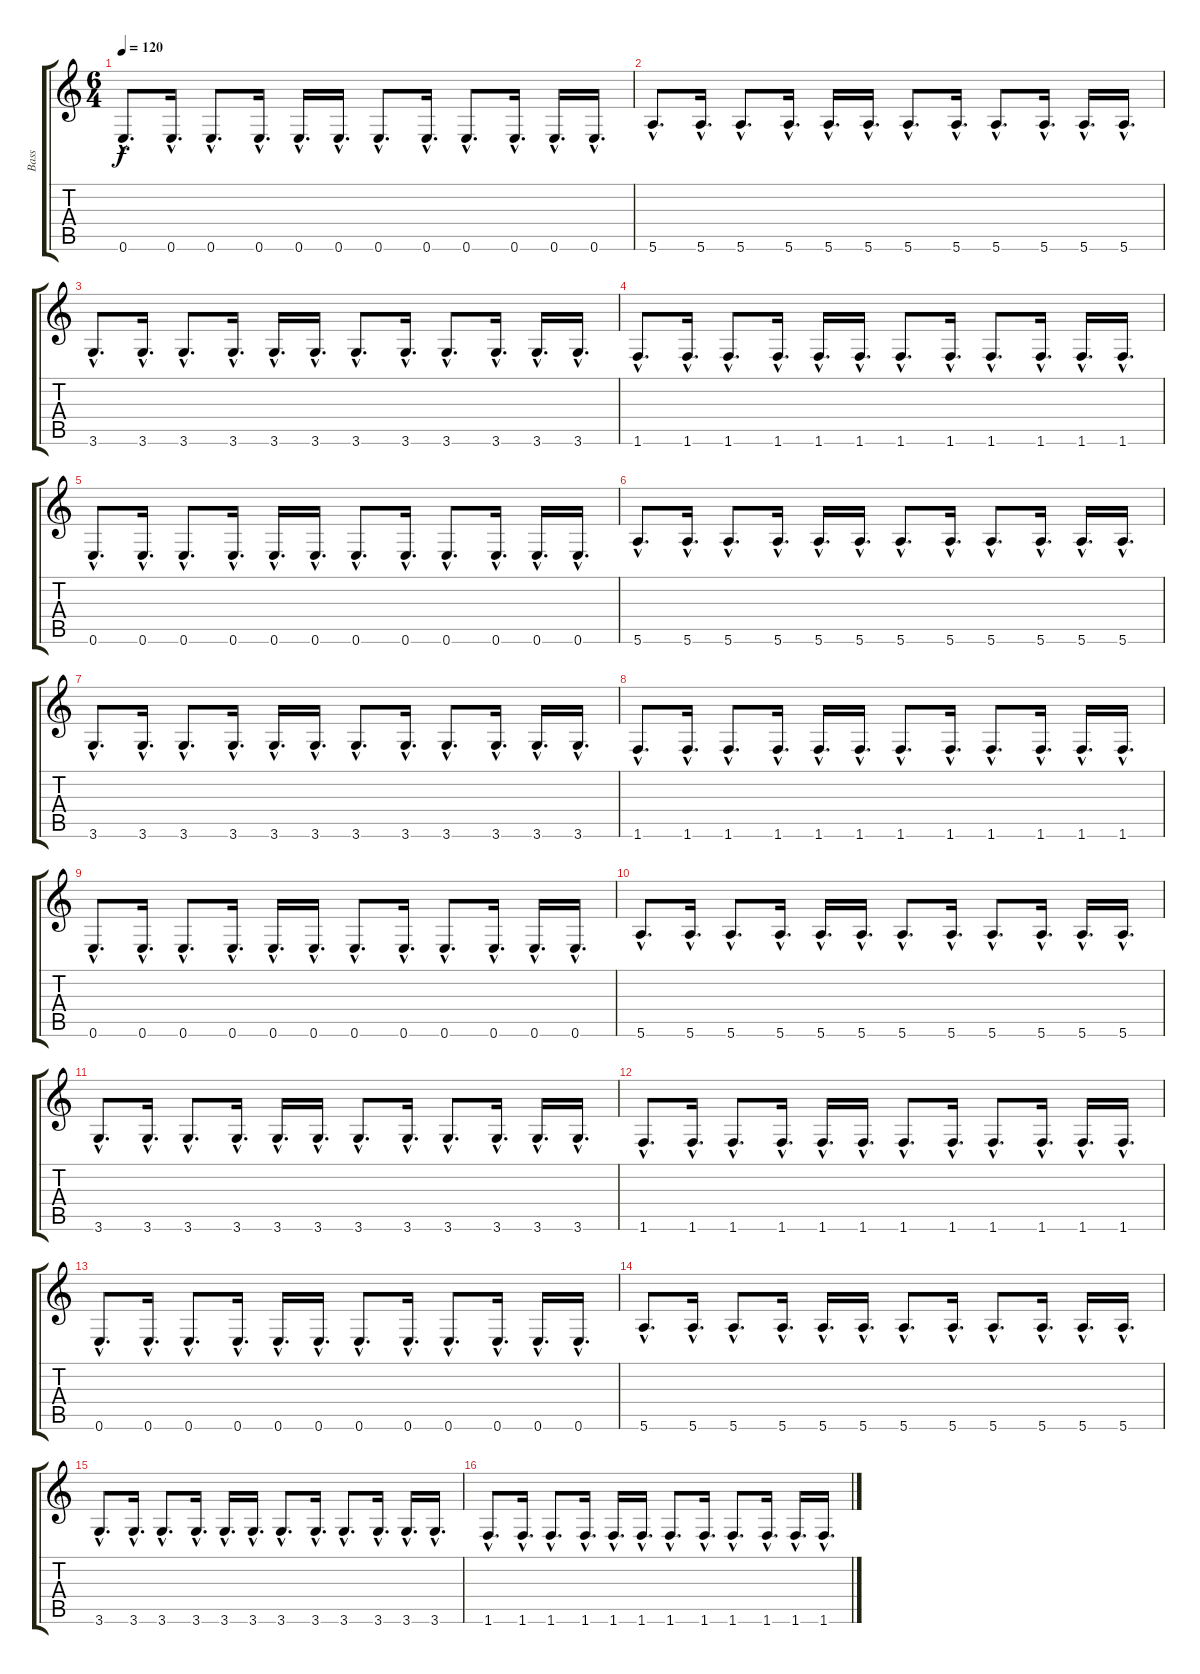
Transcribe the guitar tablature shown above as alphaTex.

\track ("Bass" "Bass") {instrument slapbass1}
\staff {score tabs}
\tuning (E4 B3 G3 D3 A2 E2) {hide}
\ts (6 4)
\tempo 120
\clef g2
\ks c
0.6{hac}.8{d dy f} 0.6{hac}.16{d} 0.6{hac}.8{d} 0.6{hac}.16{d} 0.6{hac}.16{d} 0.6{hac}.16{d} 0.6{hac}.8{d} 0.6{hac}.16{d} 0.6{hac}.8{d} 0.6{hac}.16{d} 0.6{hac}.16{d} 0.6{hac}.16{d} |
5.6{hac}.8{d} 5.6{hac}.16{d} 5.6{hac}.8{d} 5.6{hac}.16{d} 5.6{hac}.16{d} 5.6{hac}.16{d} 5.6{hac}.8{d} 5.6{hac}.16{d} 5.6{hac}.8{d} 5.6{hac}.16{d} 5.6{hac}.16{d} 5.6{hac}.16{d} |
3.6{hac}.8{d} 3.6{hac}.16{d} 3.6{hac}.8{d} 3.6{hac}.16{d} 3.6{hac}.16{d} 3.6{hac}.16{d} 3.6{hac}.8{d} 3.6{hac}.16{d} 3.6{hac}.8{d} 3.6{hac}.16{d} 3.6{hac}.16{d} 3.6{hac}.16{d} |
1.6{hac}.8{d} 1.6{hac}.16{d} 1.6{hac}.8{d} 1.6{hac}.16{d} 1.6{hac}.16{d} 1.6{hac}.16{d} 1.6{hac}.8{d} 1.6{hac}.16{d} 1.6{hac}.8{d} 1.6{hac}.16{d} 1.6{hac}.16{d} 1.6{hac}.16{d} |
0.6{hac}.8{d} 0.6{hac}.16{d} 0.6{hac}.8{d} 0.6{hac}.16{d} 0.6{hac}.16{d} 0.6{hac}.16{d} 0.6{hac}.8{d} 0.6{hac}.16{d} 0.6{hac}.8{d} 0.6{hac}.16{d} 0.6{hac}.16{d} 0.6{hac}.16{d} |
5.6{hac}.8{d} 5.6{hac}.16{d} 5.6{hac}.8{d} 5.6{hac}.16{d} 5.6{hac}.16{d} 5.6{hac}.16{d} 5.6{hac}.8{d} 5.6{hac}.16{d} 5.6{hac}.8{d} 5.6{hac}.16{d} 5.6{hac}.16{d} 5.6{hac}.16{d} |
3.6{hac}.8{d} 3.6{hac}.16{d} 3.6{hac}.8{d} 3.6{hac}.16{d} 3.6{hac}.16{d} 3.6{hac}.16{d} 3.6{hac}.8{d} 3.6{hac}.16{d} 3.6{hac}.8{d} 3.6{hac}.16{d} 3.6{hac}.16{d} 3.6{hac}.16{d} |
1.6{hac}.8{d} 1.6{hac}.16{d} 1.6{hac}.8{d} 1.6{hac}.16{d} 1.6{hac}.16{d} 1.6{hac}.16{d} 1.6{hac}.8{d} 1.6{hac}.16{d} 1.6{hac}.8{d} 1.6{hac}.16{d} 1.6{hac}.16{d} 1.6{hac}.16{d} |
0.6{hac}.8{d} 0.6{hac}.16{d} 0.6{hac}.8{d} 0.6{hac}.16{d} 0.6{hac}.16{d} 0.6{hac}.16{d} 0.6{hac}.8{d} 0.6{hac}.16{d} 0.6{hac}.8{d} 0.6{hac}.16{d} 0.6{hac}.16{d} 0.6{hac}.16{d} |
5.6{hac}.8{d} 5.6{hac}.16{d} 5.6{hac}.8{d} 5.6{hac}.16{d} 5.6{hac}.16{d} 5.6{hac}.16{d} 5.6{hac}.8{d} 5.6{hac}.16{d} 5.6{hac}.8{d} 5.6{hac}.16{d} 5.6{hac}.16{d} 5.6{hac}.16{d} |
3.6{hac}.8{d} 3.6{hac}.16{d} 3.6{hac}.8{d} 3.6{hac}.16{d} 3.6{hac}.16{d} 3.6{hac}.16{d} 3.6{hac}.8{d} 3.6{hac}.16{d} 3.6{hac}.8{d} 3.6{hac}.16{d} 3.6{hac}.16{d} 3.6{hac}.16{d} |
1.6{hac}.8{d} 1.6{hac}.16{d} 1.6{hac}.8{d} 1.6{hac}.16{d} 1.6{hac}.16{d} 1.6{hac}.16{d} 1.6{hac}.8{d} 1.6{hac}.16{d} 1.6{hac}.8{d} 1.6{hac}.16{d} 1.6{hac}.16{d} 1.6{hac}.16{d} |
0.6{hac}.8{d} 0.6{hac}.16{d} 0.6{hac}.8{d} 0.6{hac}.16{d} 0.6{hac}.16{d} 0.6{hac}.16{d} 0.6{hac}.8{d} 0.6{hac}.16{d} 0.6{hac}.8{d} 0.6{hac}.16{d} 0.6{hac}.16{d} 0.6{hac}.16{d} |
5.6{hac}.8{d} 5.6{hac}.16{d} 5.6{hac}.8{d} 5.6{hac}.16{d} 5.6{hac}.16{d} 5.6{hac}.16{d} 5.6{hac}.8{d} 5.6{hac}.16{d} 5.6{hac}.8{d} 5.6{hac}.16{d} 5.6{hac}.16{d} 5.6{hac}.16{d} |
3.6{hac}.8{d} 3.6{hac}.16{d} 3.6{hac}.8{d} 3.6{hac}.16{d} 3.6{hac}.16{d} 3.6{hac}.16{d} 3.6{hac}.8{d} 3.6{hac}.16{d} 3.6{hac}.8{d} 3.6{hac}.16{d} 3.6{hac}.16{d} 3.6{hac}.16{d} |
1.6{hac}.8{d} 1.6{hac}.16{d} 1.6{hac}.8{d} 1.6{hac}.16{d} 1.6{hac}.16{d} 1.6{hac}.16{d} 1.6{hac}.8{d} 1.6{hac}.16{d} 1.6{hac}.8{d} 1.6{hac}.16{d} 1.6{hac}.16{d} 1.6{hac}.16{d}
